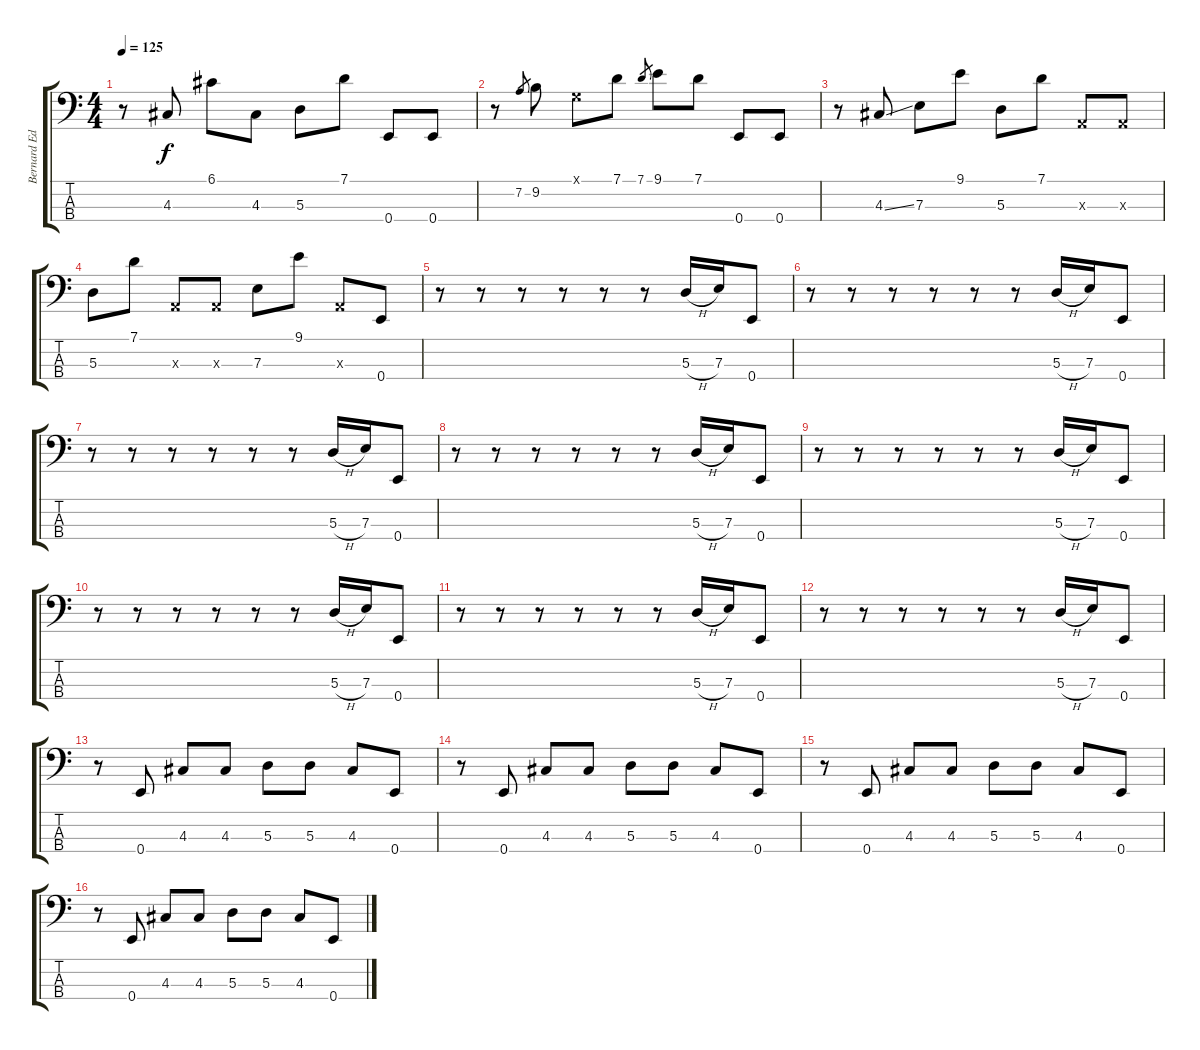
\track ("Bernard Edwards" "Bernard Ed") {instrument slapbass1}
\staff {score tabs}
\tuning (G2 D2 A1 E1) {hide}
\ts (4 4)
\tempo 125
\clef f4
\ks c
r.8{dy f} 4.3.8 6.1.8 4.3.8 5.3.8 7.1.8 0.4.8 0.4.8 |
r.8 7.2.8{gr} 9.2.8 0.1{x}.8 7.1.8 7.1.8{gr} 9.1.8 7.1.8 0.4.8 0.4.8 |
r.8 4.3{ss}.8 7.3.8 9.1.8 5.3.8 7.1.8 0.3{x}.8 0.3{x}.8 |
5.3.8 7.1.8 0.3{x}.8 0.3{x}.8 7.3.8 9.1.8 0.3{x}.8 0.4.8 |
r.8 r.8 r.8 r.8 r.8 r.8 5.3{h}.16 7.3.16 0.4.8 |
r.8 r.8 r.8 r.8 r.8 r.8 5.3{h}.16 7.3.16 0.4.8 |
r.8 r.8 r.8 r.8 r.8 r.8 5.3{h}.16 7.3.16 0.4.8 |
r.8 r.8 r.8 r.8 r.8 r.8 5.3{h}.16 7.3.16 0.4.8 |
r.8 r.8 r.8 r.8 r.8 r.8 5.3{h}.16 7.3.16 0.4.8 |
r.8 r.8 r.8 r.8 r.8 r.8 5.3{h}.16 7.3.16 0.4.8 |
r.8 r.8 r.8 r.8 r.8 r.8 5.3{h}.16 7.3.16 0.4.8 |
r.8 r.8 r.8 r.8 r.8 r.8 5.3{h}.16 7.3.16 0.4.8 |
r.8 0.4.8 4.3.8 4.3.8 5.3.8 5.3.8 4.3.8 0.4.8 |
r.8 0.4.8 4.3.8 4.3.8 5.3.8 5.3.8 4.3.8 0.4.8 |
r.8 0.4.8 4.3.8 4.3.8 5.3.8 5.3.8 4.3.8 0.4.8 |
r.8 0.4.8 4.3.8 4.3.8 5.3.8 5.3.8 4.3.8 0.4.8
